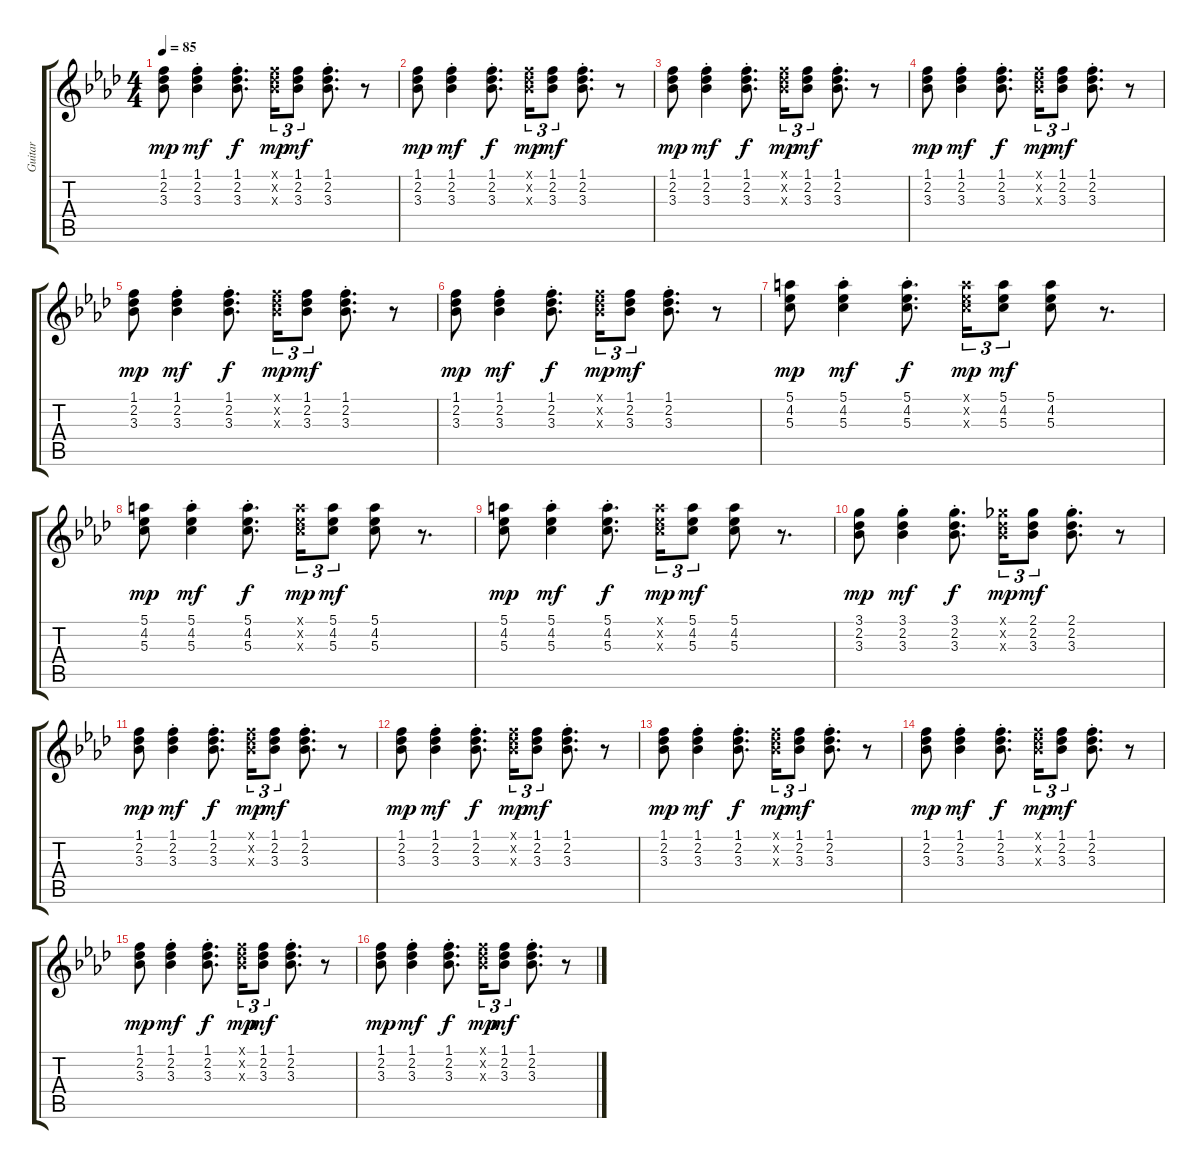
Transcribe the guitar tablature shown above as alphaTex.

\track ("Guitar" "Guitar") {instrument electricguitarclean}
\staff {score tabs}
\tuning (E4 B3 G3 D3 A2 E2) {hide}
\ts (4 4)
\tempo 85
\clef g2
\ks ab
(1.1 2.2 3.3).8{dy mp} (1.1{st} 2.2{st} 3.3{st}).4{dy mf} (1.1{st} 2.2{st} 3.3{st}).8{d dy f} (1.1{x} 2.2{x} 3.3{x}).16{tu (3 2) dy mp} (1.1 2.2 3.3).8{tu (3 2) dy mf} (1.1{st} 2.2{st} 3.3{st}).8{d} r.8 |
(1.1 2.2 3.3).8{dy mp} (1.1{st} 2.2{st} 3.3{st}).4{dy mf} (1.1{st} 2.2{st} 3.3{st}).8{d dy f} (1.1{x} 2.2{x} 3.3{x}).16{tu (3 2) dy mp} (1.1 2.2 3.3).8{tu (3 2) dy mf} (1.1{st} 2.2{st} 3.3{st}).8{d} r.8 |
(1.1 2.2 3.3).8{dy mp} (1.1{st} 2.2{st} 3.3{st}).4{dy mf} (1.1{st} 2.2{st} 3.3{st}).8{d dy f} (1.1{x} 2.2{x} 3.3{x}).16{tu (3 2) dy mp} (1.1 2.2 3.3).8{tu (3 2) dy mf} (1.1{st} 2.2{st} 3.3{st}).8{d} r.8 |
(1.1 2.2 3.3).8{dy mp} (1.1{st} 2.2{st} 3.3{st}).4{dy mf} (1.1{st} 2.2{st} 3.3{st}).8{d dy f} (1.1{x} 2.2{x} 3.3{x}).16{tu (3 2) dy mp} (1.1 2.2 3.3).8{tu (3 2) dy mf} (1.1{st} 2.2{st} 3.3{st}).8{d} r.8 |
(1.1 2.2 3.3).8{dy mp} (1.1{st} 2.2{st} 3.3{st}).4{dy mf} (1.1{st} 2.2{st} 3.3{st}).8{d dy f} (1.1{x} 2.2{x} 3.3{x}).16{tu (3 2) dy mp} (1.1 2.2 3.3).8{tu (3 2) dy mf} (1.1{st} 2.2{st} 3.3{st}).8{d} r.8 |
(1.1 2.2 3.3).8{dy mp} (1.1{st} 2.2{st} 3.3{st}).4{dy mf} (1.1{st} 2.2{st} 3.3{st}).8{d dy f} (1.1{x} 2.2{x} 3.3{x}).16{tu (3 2) dy mp} (1.1 2.2 3.3).8{tu (3 2) dy mf} (1.1{st} 2.2{st} 3.3{st}).8{d} r.8 |
(5.1 4.2 5.3).8{dy mp} (5.1{st} 4.2{st} 5.3{st}).4{dy mf} (5.1{st} 4.2{st} 5.3{st}).8{d dy f} (5.1{x} 4.2{x} 5.3{x}).16{tu (3 2) dy mp} (5.1 4.2 5.3).8{tu (3 2) dy mf} (5.1 4.2 5.3).8 r.8{d} |
(5.1 4.2 5.3).8{dy mp} (5.1{st} 4.2{st} 5.3{st}).4{dy mf} (5.1{st} 4.2{st} 5.3{st}).8{d dy f} (5.1{x} 4.2{x} 5.3{x}).16{tu (3 2) dy mp} (5.1 4.2 5.3).8{tu (3 2) dy mf} (5.1 4.2 5.3).8 r.8{d} |
(5.1 4.2 5.3).8{dy mp} (5.1{st} 4.2{st} 5.3{st}).4{dy mf} (5.1{st} 4.2{st} 5.3{st}).8{d dy f} (5.1{x} 4.2{x} 5.3{x}).16{tu (3 2) dy mp} (5.1 4.2 5.3).8{tu (3 2) dy mf} (5.1 4.2 5.3).8 r.8{d} |
(3.1 2.2 3.3).8{dy mp} (3.1{st} 2.2{st} 3.3{st}).4{dy mf} (3.1{st} 2.2{st} 3.3{st}).8{d dy f} (2.1{x} 2.2{x} 3.3{x}).16{tu (3 2) dy mp} (2.1 2.2 3.3).8{tu (3 2) dy mf} (2.1{st} 2.2{st} 3.3{st}).8{d} r.8 |
(1.1 2.2 3.3).8{dy mp} (1.1{st} 2.2{st} 3.3{st}).4{dy mf} (1.1{st} 2.2{st} 3.3{st}).8{d dy f} (1.1{x} 2.2{x} 3.3{x}).16{tu (3 2) dy mp} (1.1 2.2 3.3).8{tu (3 2) dy mf} (1.1{st} 2.2{st} 3.3{st}).8{d} r.8 |
(1.1 2.2 3.3).8{dy mp} (1.1{st} 2.2{st} 3.3{st}).4{dy mf} (1.1{st} 2.2{st} 3.3{st}).8{d dy f} (1.1{x} 2.2{x} 3.3{x}).16{tu (3 2) dy mp} (1.1 2.2 3.3).8{tu (3 2) dy mf} (1.1{st} 2.2{st} 3.3{st}).8{d} r.8 |
(1.1 2.2 3.3).8{dy mp} (1.1{st} 2.2{st} 3.3{st}).4{dy mf} (1.1{st} 2.2{st} 3.3{st}).8{d dy f} (1.1{x} 2.2{x} 3.3{x}).16{tu (3 2) dy mp} (1.1 2.2 3.3).8{tu (3 2) dy mf} (1.1{st} 2.2{st} 3.3{st}).8{d} r.8 |
(1.1 2.2 3.3).8{dy mp} (1.1{st} 2.2{st} 3.3{st}).4{dy mf} (1.1{st} 2.2{st} 3.3{st}).8{d dy f} (1.1{x} 2.2{x} 3.3{x}).16{tu (3 2) dy mp} (1.1 2.2 3.3).8{tu (3 2) dy mf} (1.1{st} 2.2{st} 3.3{st}).8{d} r.8 |
(1.1 2.2 3.3).8{dy mp} (1.1{st} 2.2{st} 3.3{st}).4{dy mf} (1.1{st} 2.2{st} 3.3{st}).8{d dy f} (1.1{x} 2.2{x} 3.3{x}).16{tu (3 2) dy mp} (1.1 2.2 3.3).8{tu (3 2) dy mf} (1.1{st} 2.2{st} 3.3{st}).8{d} r.8 |
(1.1 2.2 3.3).8{dy mp} (1.1{st} 2.2{st} 3.3{st}).4{dy mf} (1.1{st} 2.2{st} 3.3{st}).8{d dy f} (1.1{x} 2.2{x} 3.3{x}).16{tu (3 2) dy mp} (1.1 2.2 3.3).8{tu (3 2) dy mf} (1.1{st} 2.2{st} 3.3{st}).8{d} r.8
